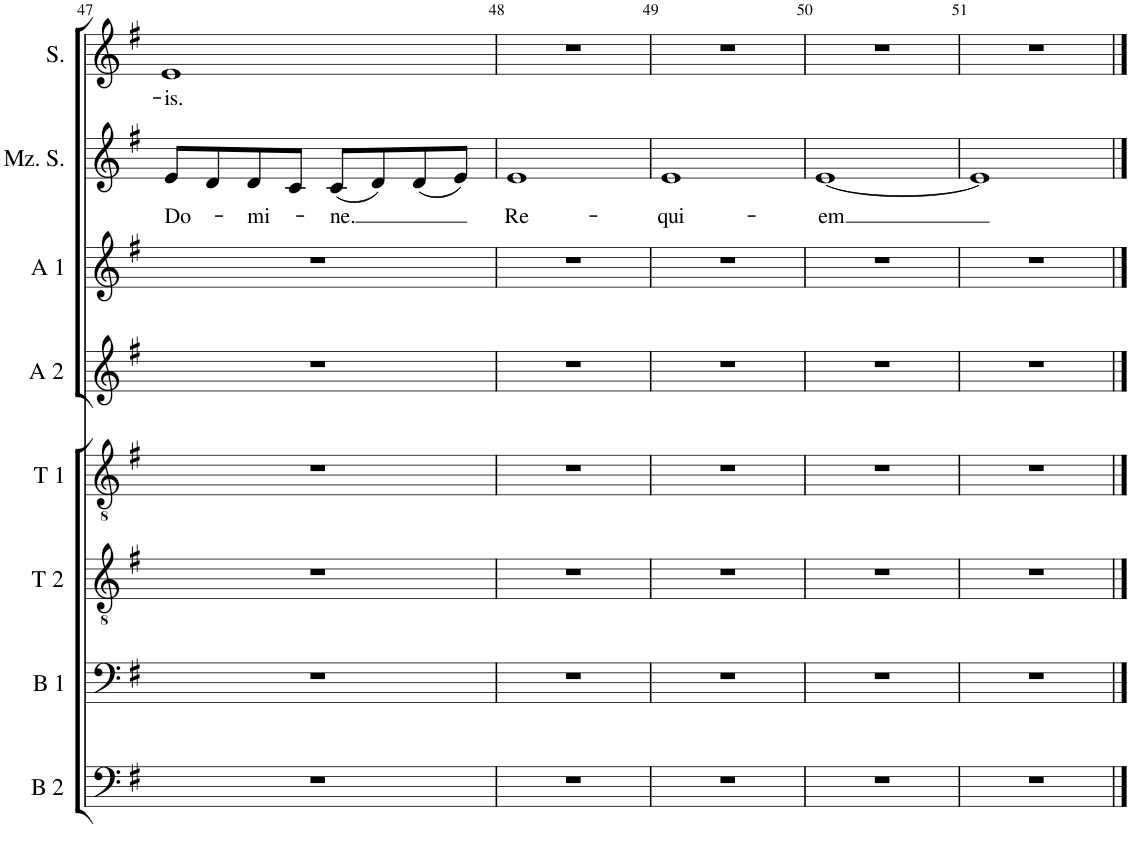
**kern	**kern	**kern	**kern	**kern	**kern	**kern	**text	**kern	**text
*part8	*part7	*part6	*part5	*part4	*part3	*part2	*part2	*part1	*part1
*staff8	*staff7	*staff6	*staff5	*staff4	*staff3	*staff2	*staff2	*staff1	*staff1
*I"Bass 2	*I"Bass 1	*I"Tenor 2	*I"Tenor 1	*I"Alto 2	*I"Alto 1	*I"Mezzo-soprano	*	*I"Soprano	*
*I'B 2	*I'B 1	*I'T 2	*I'T 1	*I'A 2	*I'A 1	*I'Mz. S.	*	*I'S.	*
!!LO:PB:g=z
*clefF4	*clefF4	*clefGv2	*clefGv2	*clefG2	*clefG2	*clefG2	*	*clefG2	*
*k[f#]	*k[f#]	*k[f#]	*k[f#]	*k[f#]	*k[f#]	*k[f#]	*	*k[f#]	*
*M4/4	*M4/4	*M4/4	*M4/4	*M4/4	*M4/4	*M4/4	*	*M4/4	*
=47	=47	=47	=47	=47	=47	=47	=47	=47	=47
!	!	!	!	!	!	!	!LO:LY:b	!	!LO:LY:b
1r	1r	1r	1r	1r	1r	8e/L	Do-	1e	-is.
.	.	.	.	.	.	8d/	.	.	.
!	!	!	!	!	!	!	!LO:LY:b	!	!
.	.	.	.	.	.	8d/	-mi-	.	.
.	.	.	.	.	.	8c/J	.	.	.
!	!	!	!	!	!	!	!LO:LY:b	!	!
.	.	.	.	.	.	(8c/L	-ne.	.	.
.	.	.	.	.	.	8d/)	.	.	.
.	.	.	.	.	.	(8d/	.	.	.
.	.	.	.	.	.	8e/J)	.	.	.
=48	=48	=48	=48	=48	=48	=48	=48	=48	=48
!	!	!	!	!	!	!	!LO:LY:b	!	!
1r	1r	1r	1r	1r	1r	1e	Re-	1r	.
=49	=49	=49	=49	=49	=49	=49	=49	=49	=49
!	!	!	!	!	!	!	!LO:LY:b	!	!
1r	1r	1r	1r	1r	1r	1e	-qui-	1r	.
=50	=50	=50	=50	=50	=50	=50	=50	=50	=50
!	!	!	!	!	!	!	!LO:LY:b	!	!
1r	1r	1r	1r	1r	1r	[1e	-em	1r	.
=51	=51	=51	=51	=51	=51	=51	=51	=51	=51
1r	1r	1r	1r	1r	1r	1e]	.	1r	.
==	==	==	==	==	==	==	==	==	==
*-	*-	*-	*-	*-	*-	*-	*-	*-	*-
